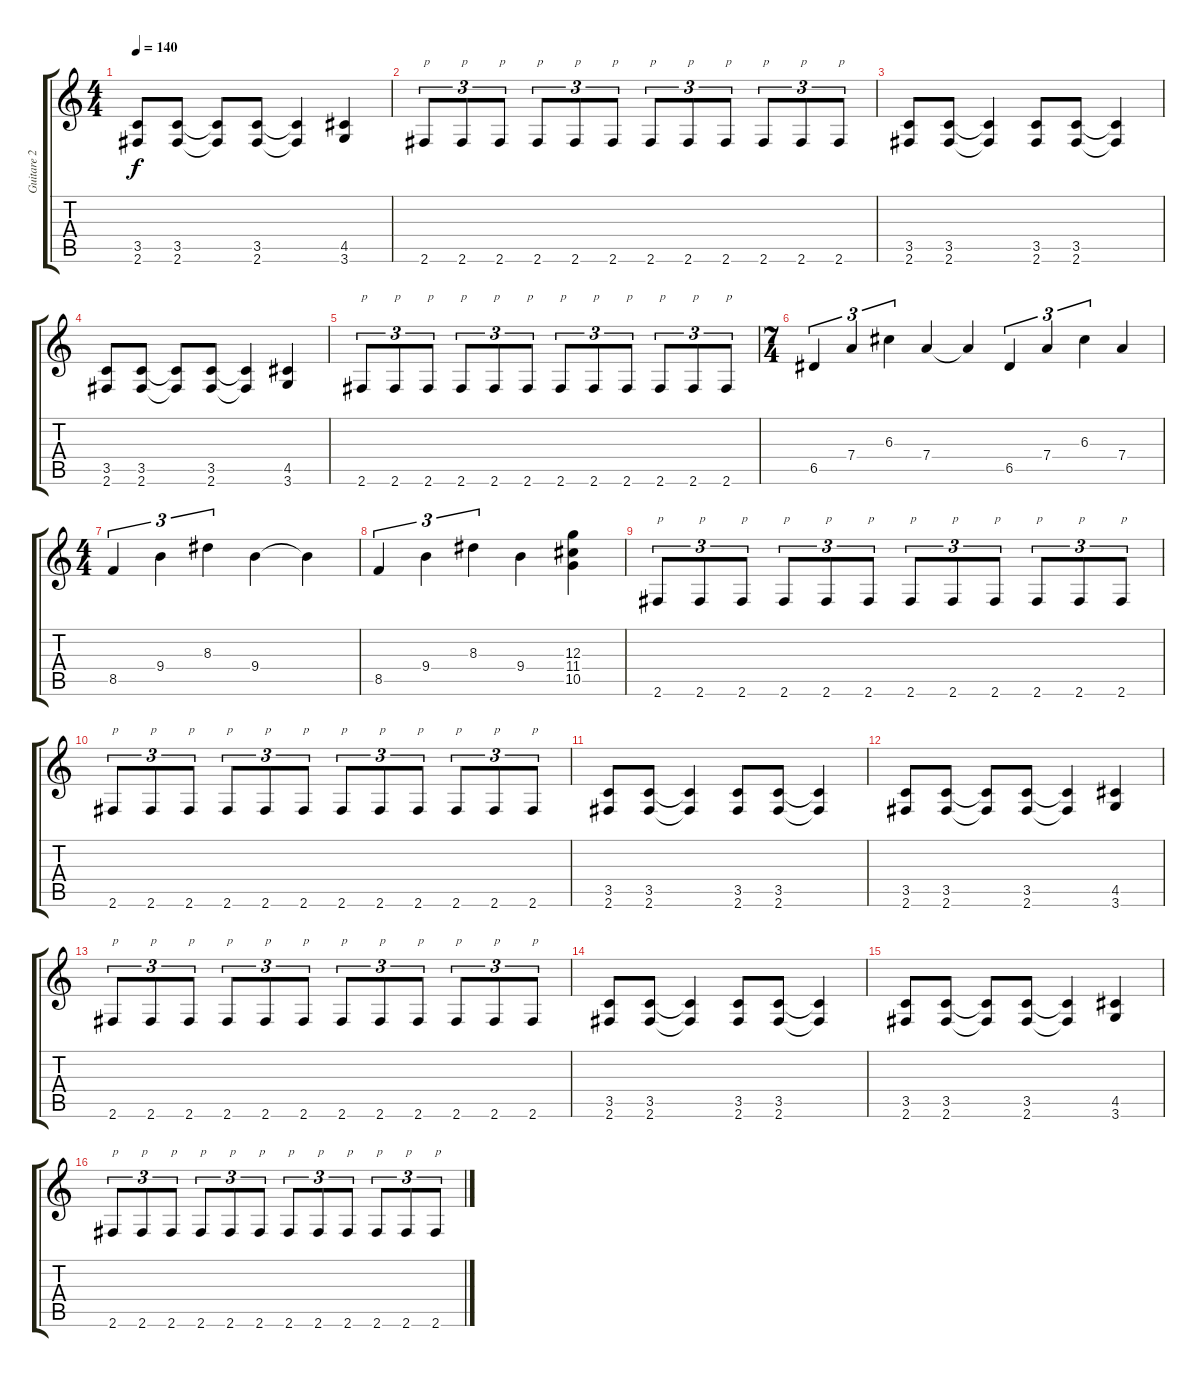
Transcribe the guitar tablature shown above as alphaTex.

\track ("Guitare 2" "Guitare 2") {instrument distortionguitar}
\staff {score tabs}
\tuning (E4 B3 G3 D3 A2 E2) {hide}
\ts (4 4)
\tempo 140
\clef g2
\ks c
(3.5 2.6).8{dy f} (3.5 2.6).8 (3.5{t} 2.6{t}).8 (3.5 2.6).8 (3.5{t} 2.6{t}).4 (4.5 3.6).4 |
2.6.8{tu (3 2) txt "p"} 2.6.8{tu (3 2) txt "p"} 2.6.8{tu (3 2) txt "p"} 2.6.8{tu (3 2) txt "p"} 2.6.8{tu (3 2) txt "p"} 2.6.8{tu (3 2) txt "p"} 2.6.8{tu (3 2) txt "p"} 2.6.8{tu (3 2) txt "p"} 2.6.8{tu (3 2) txt "p"} 2.6.8{tu (3 2) txt "p"} 2.6.8{tu (3 2) txt "p"} 2.6.8{tu (3 2) txt "p"} |
(3.5 2.6).8 (3.5 2.6).8 (3.5{t} 2.6{t}).4 (3.5 2.6).8 (3.5 2.6).8 (3.5{t} 2.6{t}).4 |
(3.5 2.6).8 (3.5 2.6).8 (3.5{t} 2.6{t}).8 (3.5 2.6).8 (3.5{t} 2.6{t}).4 (4.5 3.6).4 |
2.6.8{tu (3 2) txt "p"} 2.6.8{tu (3 2) txt "p"} 2.6.8{tu (3 2) txt "p"} 2.6.8{tu (3 2) txt "p"} 2.6.8{tu (3 2) txt "p"} 2.6.8{tu (3 2) txt "p"} 2.6.8{tu (3 2) txt "p"} 2.6.8{tu (3 2) txt "p"} 2.6.8{tu (3 2) txt "p"} 2.6.8{tu (3 2) txt "p"} 2.6.8{tu (3 2) txt "p"} 2.6.8{tu (3 2) txt "p"} |
\ts (7 4)
6.5.4{tu (3 2)} 7.4.4{tu (3 2)} 6.3.4{tu (3 2)} 7.4.4 7.4{t}.4 6.5.4{tu (3 2)} 7.4.4{tu (3 2)} 6.3.4{tu (3 2)} 7.4.4 |
\ts (4 4)
8.5.4{tu (3 2)} 9.4.4{tu (3 2)} 8.3.4{tu (3 2)} 9.4.4 9.4{t}.4 |
8.5.4{tu (3 2)} 9.4.4{tu (3 2)} 8.3.4{tu (3 2)} 9.4.4 (12.3 11.4 10.5).4 |
2.6.8{tu (3 2) txt "p"} 2.6.8{tu (3 2) txt "p"} 2.6.8{tu (3 2) txt "p"} 2.6.8{tu (3 2) txt "p"} 2.6.8{tu (3 2) txt "p"} 2.6.8{tu (3 2) txt "p"} 2.6.8{tu (3 2) txt "p"} 2.6.8{tu (3 2) txt "p"} 2.6.8{tu (3 2) txt "p"} 2.6.8{tu (3 2) txt "p"} 2.6.8{tu (3 2) txt "p"} 2.6.8{tu (3 2) txt "p"} |
2.6.8{tu (3 2) txt "p"} 2.6.8{tu (3 2) txt "p"} 2.6.8{tu (3 2) txt "p"} 2.6.8{tu (3 2) txt "p"} 2.6.8{tu (3 2) txt "p"} 2.6.8{tu (3 2) txt "p"} 2.6.8{tu (3 2) txt "p"} 2.6.8{tu (3 2) txt "p"} 2.6.8{tu (3 2) txt "p"} 2.6.8{tu (3 2) txt "p"} 2.6.8{tu (3 2) txt "p"} 2.6.8{tu (3 2) txt "p"} |
(3.5 2.6).8 (3.5 2.6).8 (3.5{t} 2.6{t}).4 (3.5 2.6).8 (3.5 2.6).8 (3.5{t} 2.6{t}).4 |
(3.5 2.6).8 (3.5 2.6).8 (3.5{t} 2.6{t}).8 (3.5 2.6).8 (3.5{t} 2.6{t}).4 (4.5 3.6).4 |
2.6.8{tu (3 2) txt "p"} 2.6.8{tu (3 2) txt "p"} 2.6.8{tu (3 2) txt "p"} 2.6.8{tu (3 2) txt "p"} 2.6.8{tu (3 2) txt "p"} 2.6.8{tu (3 2) txt "p"} 2.6.8{tu (3 2) txt "p"} 2.6.8{tu (3 2) txt "p"} 2.6.8{tu (3 2) txt "p"} 2.6.8{tu (3 2) txt "p"} 2.6.8{tu (3 2) txt "p"} 2.6.8{tu (3 2) txt "p"} |
(3.5 2.6).8 (3.5 2.6).8 (3.5{t} 2.6{t}).4 (3.5 2.6).8 (3.5 2.6).8 (3.5{t} 2.6{t}).4 |
(3.5 2.6).8 (3.5 2.6).8 (3.5{t} 2.6{t}).8 (3.5 2.6).8 (3.5{t} 2.6{t}).4 (4.5 3.6).4 |
2.6.8{tu (3 2) txt "p"} 2.6.8{tu (3 2) txt "p"} 2.6.8{tu (3 2) txt "p"} 2.6.8{tu (3 2) txt "p"} 2.6.8{tu (3 2) txt "p"} 2.6.8{tu (3 2) txt "p"} 2.6.8{tu (3 2) txt "p"} 2.6.8{tu (3 2) txt "p"} 2.6.8{tu (3 2) txt "p"} 2.6.8{tu (3 2) txt "p"} 2.6.8{tu (3 2) txt "p"} 2.6.8{tu (3 2) txt "p"}
